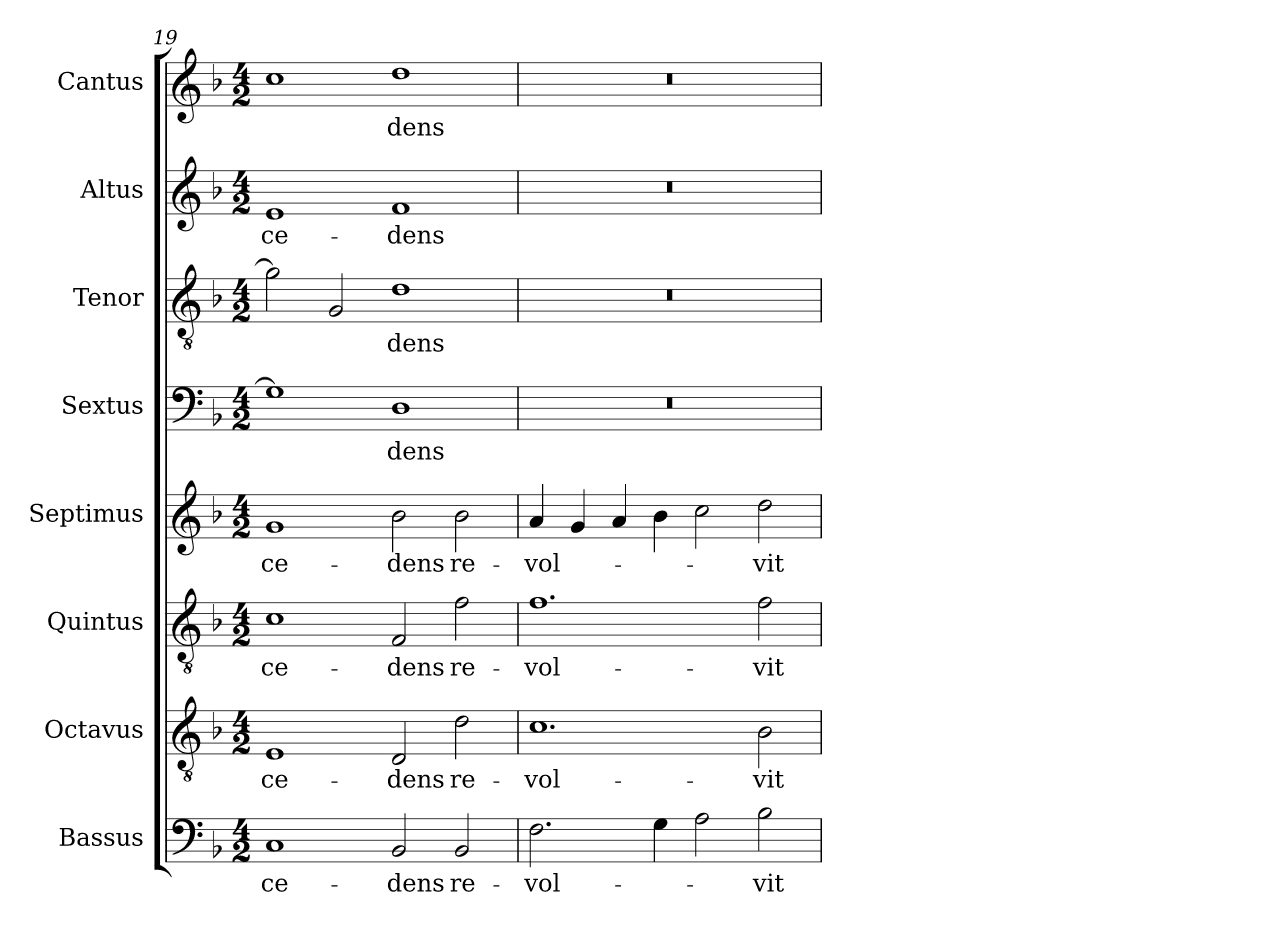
**kern	**text	**kern	**text	**kern	**text	**kern	**text	**kern	**text	**kern	**text	**kern	**text	**kern	**text
*part8	*part8	*part7	*part7	*part6	*part6	*part5	*part5	*part4	*part4	*part3	*part3	*part2	*part2	*part1	*part1
*staff8	*staff8	*staff7	*staff7	*staff6	*staff6	*staff5	*staff5	*staff4	*staff4	*staff3	*staff3	*staff2	*staff2	*staff1	*staff1
*I"Bassus	*	*I"Octavus	*	*I"Quintus	*	*I"Septimus	*	*I"Sextus	*	*I"Tenor	*	*I"Altus	*	*I"Cantus	*
*I'B.	*	*	*	*	*	*	*	*	*	*I'T.	*	*I'A.	*	*I'C.	*
*clefF4	*	*clefGv2	*	*clefGv2	*	*clefG2	*	*clefF4	*	*clefGv2	*	*clefG2	*	*clefG2	*
*	*	*ITrd7c12	*	*ITrd7c12	*	*	*	*	*	*ITrd7c12	*	*	*	*	*
*k[b-]	*	*k[b-]	*	*k[b-]	*	*k[b-]	*	*k[b-]	*	*k[b-]	*	*k[b-]	*	*k[b-]	*
*d:	*	*d:	*	*d:	*	*d:	*	*d:	*	*d:	*	*d:	*	*d:	*
*M4/2	*	*M4/2	*	*M4/2	*	*M4/2	*	*M4/2	*	*M4/2	*	*M4/2	*	*M4/2	*
=19	=19	=19	=19	=19	=19	=19	=19	=19	=19	=19	=19	=19	=19	=19	=19
!	!LO:LY:b:color=#000000	!	!	!	!	!	!	!	!	!	!	!	!	!	!
!	!	!	!LO:LY:b:color=#000000	!	!	!	!	!	!	!	!	!	!	!	!
!	!	!	!	!	!LO:LY:b:color=#000000	!	!	!	!	!	!	!	!	!	!
!	!	!	!	!	!	!	!LO:LY:b:color=#000000	!	!	!	!	!	!	!	!
!	!	!	!	!	!	!	!	!	!	!	!	!	!LO:LY:b:color=#000000	!	!
1Ci	-ce-	1EEi	-ce-	1Ci	-ce-	1gi	-ce-	1Gi]	.	2Gi\]	.	1ei	-ce-	1cci	.
.	.	.	.	.	.	.	.	.	.	2GGi/	.	.	.	.	.
!	!LO:LY:b:color=#000000	!	!	!	!	!	!	!	!	!	!	!	!	!	!
!	!	!	!LO:LY:b:color=#000000	!	!	!	!	!	!	!	!	!	!	!	!
!	!	!	!	!	!LO:LY:b:color=#000000	!	!	!	!	!	!	!	!	!	!
!	!	!	!	!	!	!	!LO:LY:b:color=#000000	!	!	!	!	!	!	!	!
!	!	!	!	!	!	!	!	!	!LO:LY:b:color=#000000	!	!	!	!	!	!
!	!	!	!	!	!	!	!	!	!	!	!LO:LY:b:color=#000000	!	!	!	!
!	!	!	!	!	!	!	!	!	!	!	!	!	!LO:LY:b:color=#000000	!	!
!	!	!	!	!	!	!	!	!	!	!	!	!	!	!	!LO:LY:b:color=#000000
2BB-i/	-dens	2DDi/	-dens	2FFi/	-dens	2b-i\	-dens	1Di	-dens	1Di	-dens	1fi	-dens	1ddi	-dens
!	!LO:LY:b:color=#000000	!	!	!	!	!	!	!	!	!	!	!	!	!	!
!	!	!	!LO:LY:b:color=#000000	!	!	!	!	!	!	!	!	!	!	!	!
!	!	!	!	!	!LO:LY:b:color=#000000	!	!	!	!	!	!	!	!	!	!
!	!	!	!	!	!	!	!LO:LY:b:color=#000000	!	!	!	!	!	!	!	!
2BB-i/	re-	2Di\	re-	2Fi\	re-	2b-i\	re-	.	.	.	.	.	.	.	.
=20	=20	=20	=20	=20	=20	=20	=20	=20	=20	=20	=20	=20	=20	=20	=20
!	!LO:LY:b:color=#000000	!	!	!	!	!	!	!	!	!	!	!	!	!	!
!	!	!	!LO:LY:b:color=#000000	!	!	!	!	!	!	!	!	!	!	!	!
!	!	!	!	!	!LO:LY:b:color=#000000	!	!	!	!	!	!	!	!	!	!
!	!	!	!	!	!	!	!LO:LY:b:color=#000000	!LO:N:vis=1	!	!LO:N:vis=1	!	!LO:N:vis=1	!	!LO:N:vis=1	!
2.Fi\	-vol-	1.Ci	-vol-	1.Fi	-vol-	4ai/	-vol-	0r	.	0r	.	0r	.	0r	.
.	.	.	.	.	.	4gi/	.	.	.	.	.	.	.	.	.
.	.	.	.	.	.	4ai/	.	.	.	.	.	.	.	.	.
4Gi\	.	.	.	.	.	4b-i\	.	.	.	.	.	.	.	.	.
2Ai\	.	.	.	.	.	2cci\	.	.	.	.	.	.	.	.	.
!	!LO:LY:b:color=#000000	!	!	!	!	!	!	!	!	!	!	!	!	!	!
!	!	!	!LO:LY:b:color=#000000	!	!	!	!	!	!	!	!	!	!	!	!
!	!	!	!	!	!LO:LY:b:color=#000000	!	!	!	!	!	!	!	!	!	!
!	!	!	!	!	!	!	!LO:LY:b:color=#000000	!	!	!	!	!	!	!	!
2B-i\	-vit	2BB-i\	-vit	2Fi\	-vit	2ddi\	-vit	.	.	.	.	.	.	.	.
=	=	=	=	=	=	=	=	=	=	=	=	=	=	=	=
*-	*-	*-	*-	*-	*-	*-	*-	*-	*-	*-	*-	*-	*-	*-	*-
